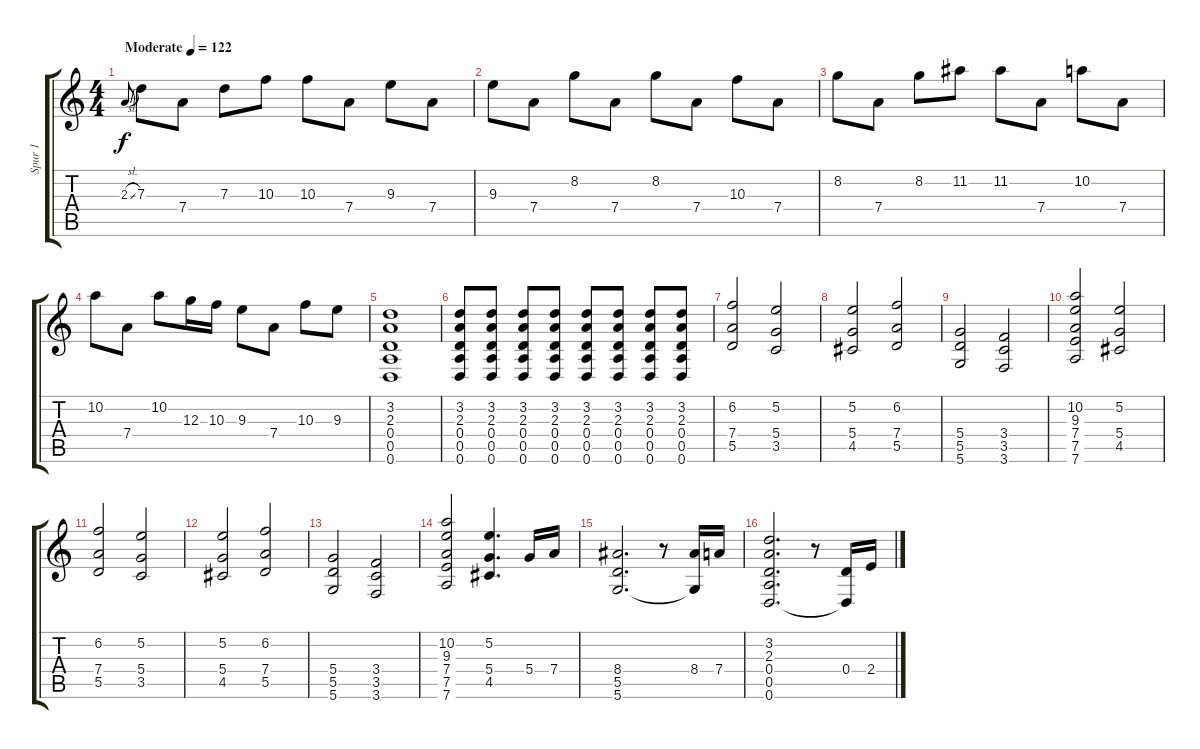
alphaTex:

\track ("Spur 1" "Spur 1") {instrument distortionguitar}
\staff {score tabs}
\tuning (E4 B3 G3 D3 A2 D2) {hide}
\ts (4 4)
\tempo (122 "Moderate")
\clef g2
\ks c
2.3{sl}.8{gr onbeat dy f instrument distortionguitar} 7.3.8 7.4.8 7.3.8 10.3.8 10.3.8 7.4.8 9.3.8 7.4.8 |
9.3.8 7.4.8 8.2.8 7.4.8 8.2.8 7.4.8 10.3.8 7.4.8 |
8.2.8 7.4.8 8.2.8 11.2.8 11.2.8 7.4.8 10.2.8 7.4.8 |
10.2.8 7.4.8 10.2.8 12.3.16 10.3.16 9.3.8 7.4.8 10.3.8 9.3.8 |
(3.2 2.3 0.4 0.5 0.6).1 |
(3.2 2.3 0.4 0.5 0.6).8 (3.2 2.3 0.4 0.5 0.6).8 (3.2 2.3 0.4 0.5 0.6).8 (3.2 2.3 0.4 0.5 0.6).8 (3.2 2.3 0.4 0.5 0.6).8 (3.2 2.3 0.4 0.5 0.6).8 (3.2 2.3 0.4 0.5 0.6).8 (3.2 2.3 0.4 0.5 0.6).8 |
(6.2 7.4 5.5).2 (5.2 5.4 3.5).2 |
(5.2 5.4 4.5).2 (6.2 7.4 5.5).2 |
(5.4 5.5 5.6).2 (3.4 3.5 3.6).2 |
(10.2 9.3 7.4 7.5 7.6).2 (5.2 5.4 4.5).2 |
(6.2 7.4 5.5).2 (5.2 5.4 3.5).2 |
(5.2 5.4 4.5).2 (6.2 7.4 5.5).2 |
(5.4 5.5 5.6).2 (3.4 3.5 3.6).2 |
(10.2 9.3 7.4 7.5 7.6).2 (5.2 5.4 4.5).4{d} 5.4.16 7.4.16 |
(8.4 5.5 5.6).2{d} r.8 (8.4 5.6{t}).16 7.4.16 |
(3.2 2.3 0.4 0.5 0.6).2{d} r.8 (0.4 0.6{t}).16 2.4.16
